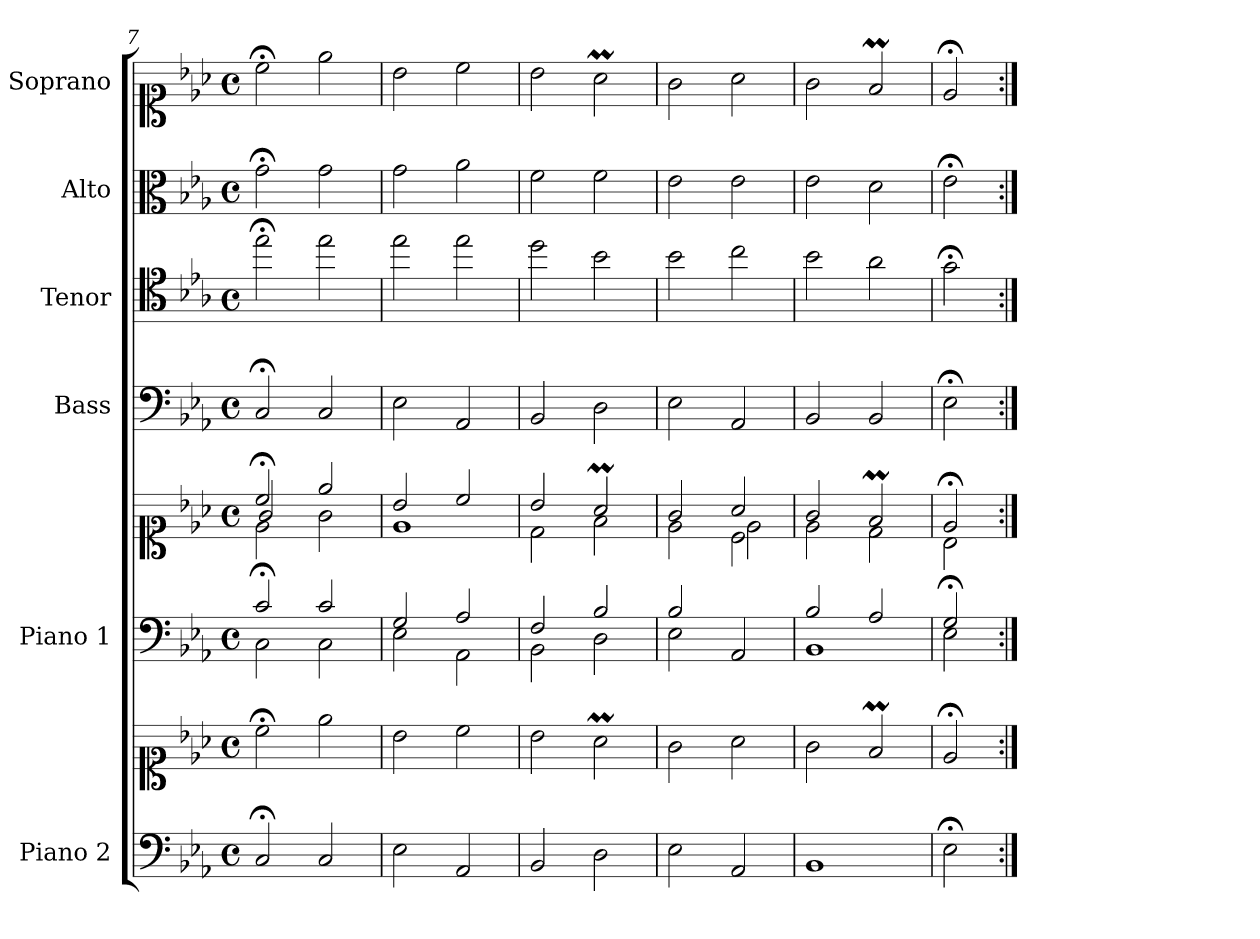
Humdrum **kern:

**kern	**kern	**kern	**kern	**kern	**kern	**kern	**kern
*part6	*part6	*part5	*part5	*part4	*part3	*part2	*part1
*staff8	*staff7	*staff6	*staff5	*staff4	*staff3	*staff2	*staff1
*I"Piano 2	*	*I"Piano 1	*	*I"Bass	*I"Tenor	*I"Alto	*I"Soprano
*I'Pno 2	*	*I'Pno 1	*	*I'B.	*I'T.	*I'A.	*I'S.
*clefF4	*clefC1	*clefF4	*clefC1	*clefF4	*clefC4	*clefC3	*clefC1
*	*	*	*	*	*ITrd7c12	*	*
*k[b-e-a-]	*k[b-e-a-]	*k[b-e-a-]	*k[b-e-a-]	*k[b-e-a-]	*k[b-e-a-]	*k[b-e-a-]	*k[b-e-a-]
*E-:	*E-:	*E-:	*E-:	*E-:	*E-:	*E-:	*E-:
*M4/4	*M4/4	*M4/4	*M4/4	*M4/4	*M4/4	*M4/4	*M4/4
*met(c)	*met(c)	*met(c)	*met(c)	*met(c)	*met(c)	*met(c)	*met(c)
=7	=7	=7	=7	=7	=7	=7	=7
*	*	*^	*^	*	*	*	*
*	*	*	*	*	*^	*	*	*	*
2C;/	2cc;<\	2c;/	2C\	2cc;</	2e-\	2g/	2C;</	2e-;<\	2g;<\	2cc;<\
2C/	2ee-\	2c/	2C\	2ee-/	2g\	2ryy	2C/	2e-\	2g\	2ee-\
*	*	*	*	*	*v	*v	*	*	*	*
=8	=8	=8	=8	=8	=8	=8	=8	=8	=8
2E-\	2b-\	2G/	2E-\	2b-/	1e-\	2E-\	2e-\	2g\	2b-\
2AA-/	2cc\	2A-/	2AA-\	2cc/	.	2AA-/	2e-\	2a-\	2cc\
=9	=9	=9	=9	=9	=9	=9	=9	=9	=9
2BB-/	2b-\	2F/	2BB-\	2b-/	2d\	2BB-/	2d\	2f\	2b-\
2D\	2a-M\	2B-/	2D\	2a-M/	2f\	2D\	2B-\	2f\	2a-M\
=10	=10	=10	=10	=10	=10	=10	=10	=10	=10
*	*	*	*	*	*^	*	*	*	*
2E-\	2g\	2B-/	2E-\	2g/	2ryy	2e-\	2E-\	2B-\	2e-\	2g\
2AA-/	2a-\	2ryy	2AA-/	2a-/	2c\	2e-\	2AA-/	2c\	2e-\	2a-\
*	*	*	*	*	*v	*v	*	*	*	*
=11	=11	=11	=11	=11	=11	=11	=11	=11	=11
1BB-/	2g\	2B-/	1BB-\	2g/	2e-\	2BB-/	2B-\	2e-\	2g\
.	2fM/	2A-/	.	2fM/	2d\	2BB-/	2A-\	2d\	2fM/
=12	=12	=12	=12	=12	=12	=12	=12	=12	=12
2E-;\	2e-;</	2G;/	2E-\	2e-;</	2B-\	2E-;<\	2G;<\	2e-;<\	2e-;</
*	*	*v	*v	*	*	*	*	*	*
*	*	*	*v	*v	*	*	*	*
=:|!	=:|!	=:|!	=:|!	=:|!	=:|!	=:|!	=:|!
*-	*-	*-	*-	*-	*-	*-	*-
